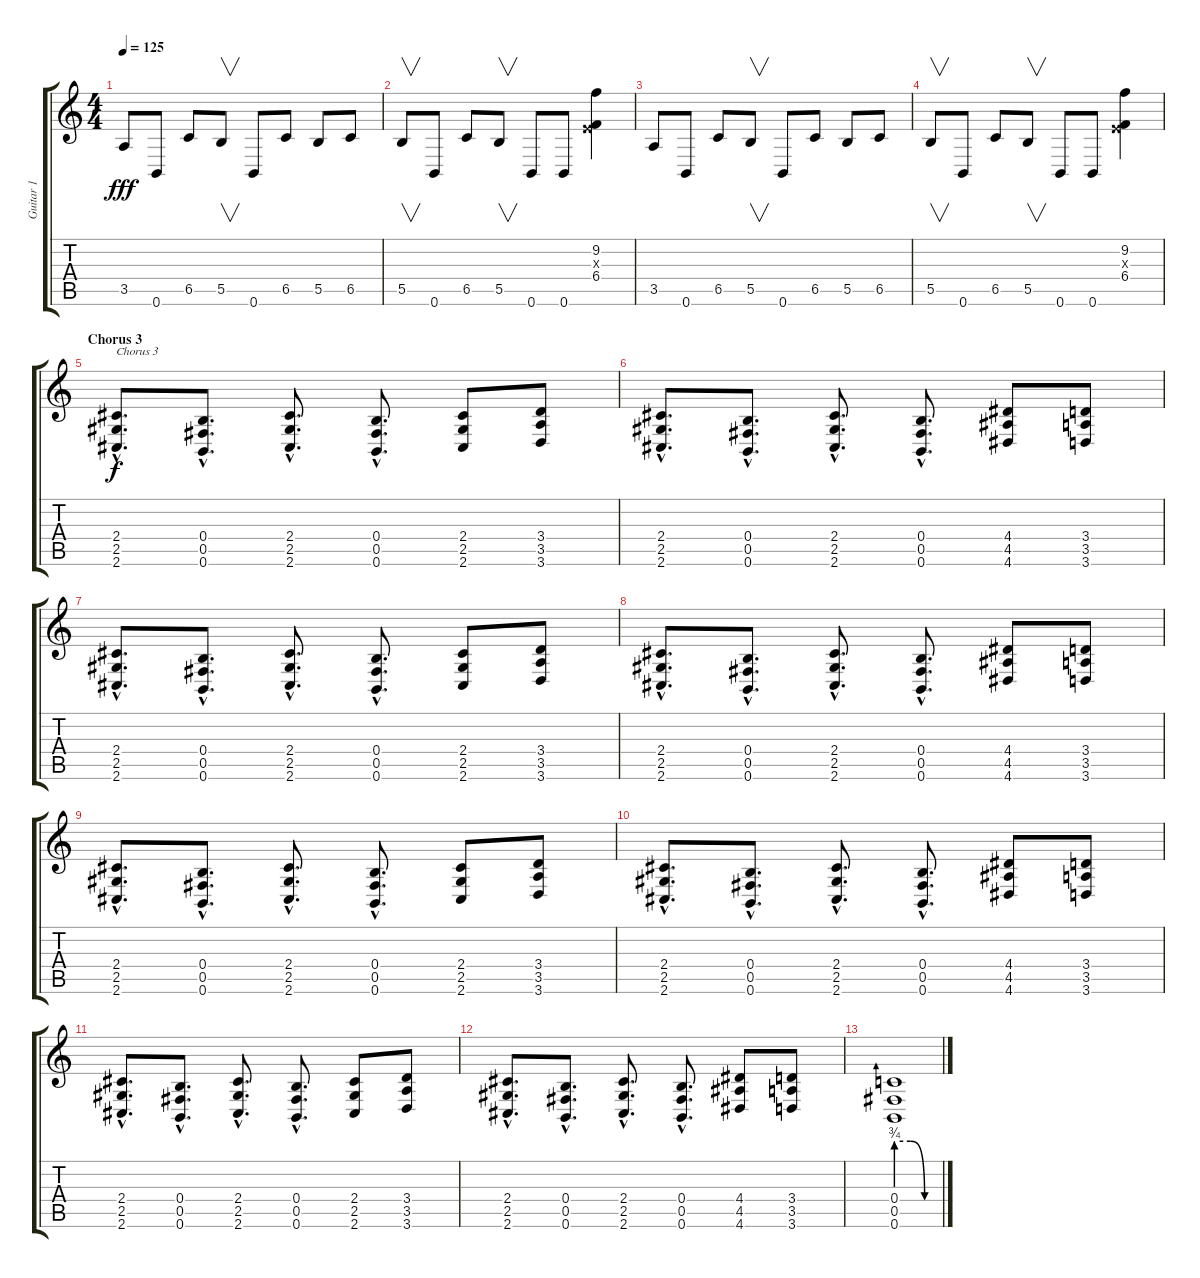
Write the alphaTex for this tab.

\track ("Guitar 1" "Guitar 1") {instrument distortionguitar}
\staff {score tabs}
\tuning (Db4 Ab3 E3 B2 Gb2 B1) {hide}
\ts (4 4)
\tempo 125
\clef g2
\ks c
3.5.8{dy fff} 0.6.8 6.5.8 5.5.8{v} 0.6.8 6.5.8 5.5.8 6.5.8 |
5.5.8{v} 0.6.8 6.5.8 5.5.8{v} 0.6.8 0.6.8 (9.2 0.3{x} 6.4).4 |
3.5.8 0.6.8 6.5.8 5.5.8{v} 0.6.8 6.5.8 5.5.8 6.5.8 |
5.5.8{v} 0.6.8 6.5.8 5.5.8{v} 0.6.8 0.6.8 (9.2 0.3{x} 6.4).4 |
\section ("" "Chorus 3")
(2.4{hac} 2.5{hac} 2.6{hac}).8{d txt "Chorus 3" dy f balance 0} (0.4{hac} 0.5{hac} 0.6{hac}).8{d} (2.4{hac} 2.5{hac} 2.6{hac}).8{d} (0.4{hac} 0.5{hac} 0.6{hac}).8{d} (2.4 2.5 2.6).8 (3.4 3.5 3.6).8 |
(2.4{hac} 2.5{hac} 2.6{hac}).8{d} (0.4{hac} 0.5{hac} 0.6{hac}).8{d} (2.4{hac} 2.5{hac} 2.6{hac}).8{d} (0.4{hac} 0.5{hac} 0.6{hac}).8{d} (4.4 4.5 4.6).8 (3.4 3.5 3.6).8 |
(2.4{hac} 2.5{hac} 2.6{hac}).8{d} (0.4{hac} 0.5{hac} 0.6{hac}).8{d} (2.4{hac} 2.5{hac} 2.6{hac}).8{d} (0.4{hac} 0.5{hac} 0.6{hac}).8{d} (2.4 2.5 2.6).8 (3.4 3.5 3.6).8 |
(2.4{hac} 2.5{hac} 2.6{hac}).8{d} (0.4{hac} 0.5{hac} 0.6{hac}).8{d} (2.4{hac} 2.5{hac} 2.6{hac}).8{d} (0.4{hac} 0.5{hac} 0.6{hac}).8{d} (4.4 4.5 4.6).8 (3.4 3.5 3.6).8 |
(2.4{hac} 2.5{hac} 2.6{hac}).8{d} (0.4{hac} 0.5{hac} 0.6{hac}).8{d} (2.4{hac} 2.5{hac} 2.6{hac}).8{d} (0.4{hac} 0.5{hac} 0.6{hac}).8{d} (2.4 2.5 2.6).8 (3.4 3.5 3.6).8 |
(2.4{hac} 2.5{hac} 2.6{hac}).8{d} (0.4{hac} 0.5{hac} 0.6{hac}).8{d} (2.4{hac} 2.5{hac} 2.6{hac}).8{d} (0.4{hac} 0.5{hac} 0.6{hac}).8{d} (4.4 4.5 4.6).8 (3.4 3.5 3.6).8 |
(2.4{hac} 2.5{hac} 2.6{hac}).8{d} (0.4{hac} 0.5{hac} 0.6{hac}).8{d} (2.4{hac} 2.5{hac} 2.6{hac}).8{d} (0.4{hac} 0.5{hac} 0.6{hac}).8{d} (2.4 2.5 2.6).8 (3.4 3.5 3.6).8 |
(2.4{hac} 2.5{hac} 2.6{hac}).8{d} (0.4{hac} 0.5{hac} 0.6{hac}).8{d} (2.4{hac} 2.5{hac} 2.6{hac}).8{d} (0.4{hac} 0.5{hac} 0.6{hac}).8{d} (4.4 4.5 4.6).8 (3.4 3.5 3.6).8 |
(0.4{be (custom 0 3 20 3 40 0 60 0)} 0.5 0.6).1
